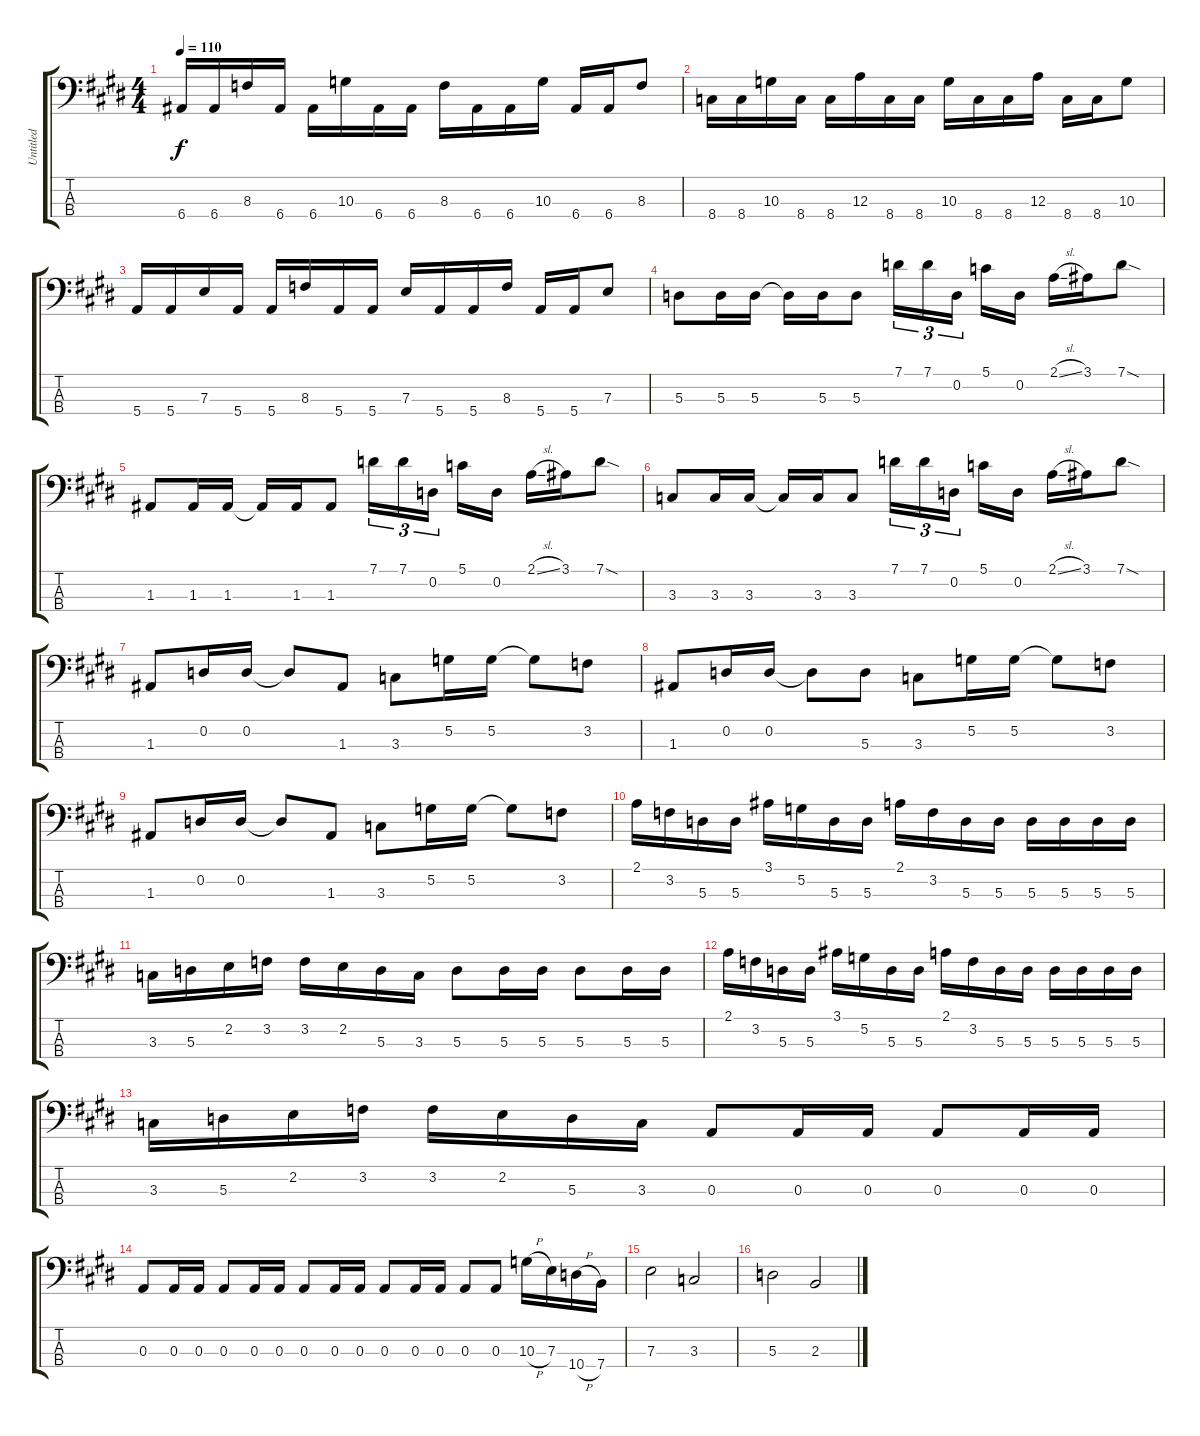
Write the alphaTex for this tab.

\track ("Untitled" "Untitled") {instrument electricbassfinger}
\staff {score tabs}
\tuning (G2 D2 A1 E1) {hide}
\ts (4 4)
\tempo 110
\clef f4
\ks c#minor
6.4.16{dy f} 6.4.16 8.3.16 6.4.16 6.4.16 10.3.16 6.4.16 6.4.16 8.3.16 6.4.16 6.4.16 10.3.16 6.4.16 6.4.16 8.3.8 |
8.4.16 8.4.16 10.3.16 8.4.16 8.4.16 12.3.16 8.4.16 8.4.16 10.3.16 8.4.16 8.4.16 12.3.16 8.4.16 8.4.16 10.3.8 |
5.4.16 5.4.16 7.3.16 5.4.16 5.4.16 8.3.16 5.4.16 5.4.16 7.3.16 5.4.16 5.4.16 8.3.16 5.4.16 5.4.16 7.3.8 |
5.3.8 5.3.16 5.3.16 5.3{t}.16 5.3.16 5.3.8 7.1.16{tu (3 2)} 7.1.16{tu (3 2)} 0.2.16{tu (3 2) beam splitsecondary} 5.1.16 0.2.16 2.1{sl}.16 3.1.16 7.1{sod}.8 |
1.3.8 1.3.16 1.3.16 1.3{t}.16 1.3.16 1.3.8 7.1.16{tu (3 2)} 7.1.16{tu (3 2)} 0.2.16{tu (3 2) beam splitsecondary} 5.1.16 0.2.16 2.1{sl}.16 3.1.16 7.1{sod}.8 |
3.3.8 3.3.16 3.3.16 3.3{t}.16 3.3.16 3.3.8 7.1.16{tu (3 2)} 7.1.16{tu (3 2)} 0.2.16{tu (3 2) beam splitsecondary} 5.1.16 0.2.16 2.1{sl}.16 3.1.16 7.1{sod}.8 |
1.3.8 0.2.16 0.2.16 0.2{t}.8 1.3.8 3.3.8 5.2.16 5.2.16 5.2{t}.8 3.2.8 |
1.3.8 0.2.16 0.2.16 0.2{t}.8 5.3.8 3.3.8 5.2.16 5.2.16 5.2{t}.8 3.2.8 |
1.3.8 0.2.16 0.2.16 0.2{t}.8 1.3.8 3.3.8 5.2.16 5.2.16 5.2{t}.8 3.2.8 |
2.1.16 3.2.16 5.3.16 5.3.16 3.1.16 5.2.16 5.3.16 5.3.16 2.1.16 3.2.16 5.3.16 5.3.16 5.3.16 5.3.16 5.3.16 5.3.16 |
3.3.16 5.3.16 2.2.16 3.2.16 3.2.16 2.2.16 5.3.16 3.3.16 5.3.8 5.3.16 5.3.16 5.3.8 5.3.16 5.3.16 |
2.1.16 3.2.16 5.3.16 5.3.16 3.1.16 5.2.16 5.3.16 5.3.16 2.1.16 3.2.16 5.3.16 5.3.16 5.3.16 5.3.16 5.3.16 5.3.16 |
3.3.16 5.3.16 2.2.16 3.2.16 3.2.16 2.2.16 5.3.16 3.3.16 0.3.8 0.3.16 0.3.16 0.3.8 0.3.16 0.3.16 |
0.3.8 0.3.16 0.3.16 0.3.8 0.3.16 0.3.16 0.3.8 0.3.16 0.3.16 0.3.8 0.3.16 0.3.16 0.3.8 0.3.8 10.3{h}.16 7.3.16 10.4{h}.16 7.4.16 |
7.3.2 3.3.2 |
5.3.2 2.3.2
